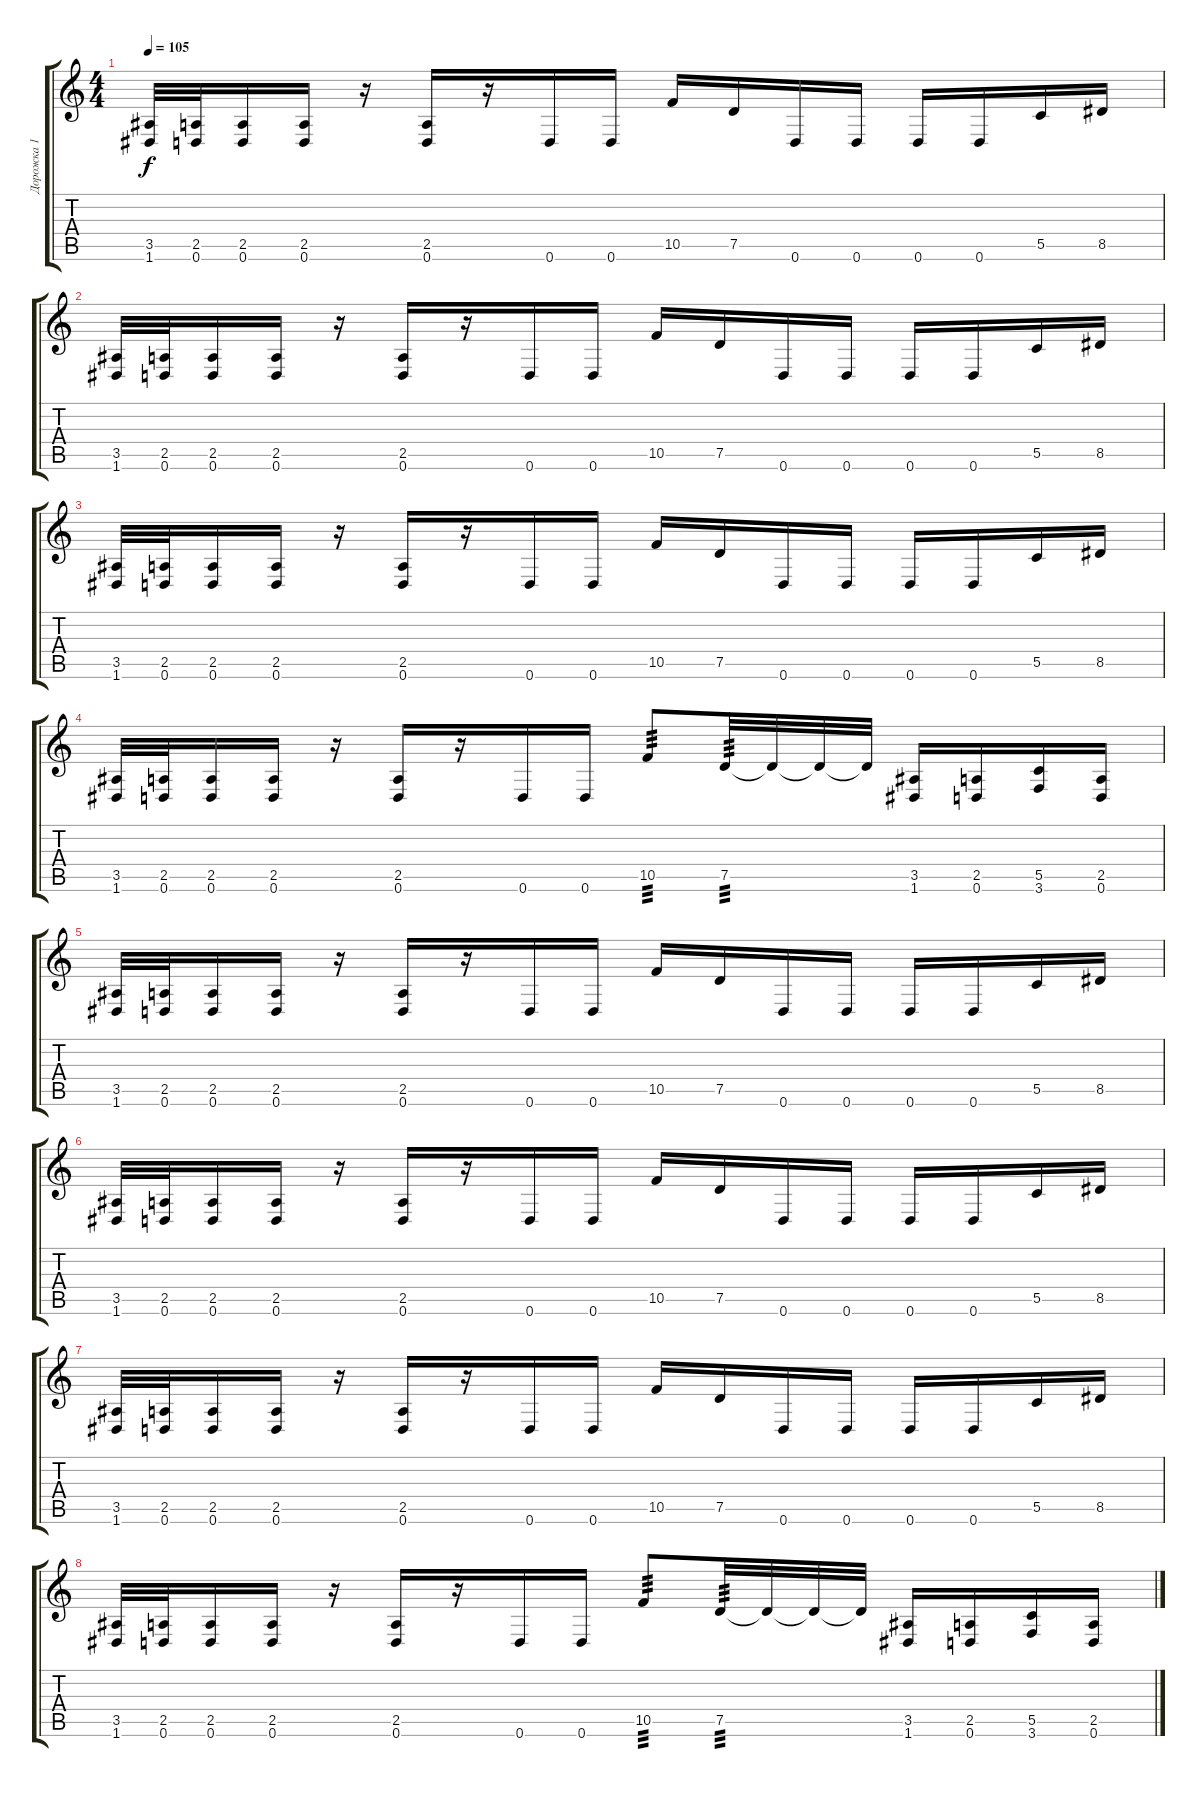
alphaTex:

\track ("Дорожка 1" "Дорожка 1") {instrument distortionguitar}
\staff {score tabs}
\tuning (D4 A3 F3 C3 G2 D2) {hide}
\ts (4 4)
\tempo 105
\clef g2
\ks c
(3.5 1.6).32{dy f} (2.5 0.6).32 (2.5 0.6).16 (2.5 0.6).16 r.16 (2.5 0.6).16 r.16 0.6.16 0.6.16 10.5.16 7.5.16 0.6.16 0.6.16 0.6.16 0.6.16 5.5.16 8.5.16 |
(3.5 1.6).32 (2.5 0.6).32 (2.5 0.6).16 (2.5 0.6).16 r.16 (2.5 0.6).16 r.16 0.6.16 0.6.16 10.5.16 7.5.16 0.6.16 0.6.16 0.6.16 0.6.16 5.5.16 8.5.16 |
(3.5 1.6).32 (2.5 0.6).32 (2.5 0.6).16 (2.5 0.6).16 r.16 (2.5 0.6).16 r.16 0.6.16 0.6.16 10.5.16 7.5.16 0.6.16 0.6.16 0.6.16 0.6.16 5.5.16 8.5.16 |
(3.5 1.6).32 (2.5 0.6).32 (2.5 0.6).16 (2.5 0.6).16 r.16 (2.5 0.6).16 r.16 0.6.16 0.6.16 10.5.8{tp 3} 7.5.32{tp 3} 7.5{t}.32 7.5{t}.32 7.5{t}.32 (3.5 1.6).16 (2.5 0.6).16 (5.5 3.6).16 (2.5 0.6).16 |
(3.5 1.6).32 (2.5 0.6).32 (2.5 0.6).16 (2.5 0.6).16 r.16 (2.5 0.6).16 r.16 0.6.16 0.6.16 10.5.16 7.5.16 0.6.16 0.6.16 0.6.16 0.6.16 5.5.16 8.5.16 |
(3.5 1.6).32 (2.5 0.6).32 (2.5 0.6).16 (2.5 0.6).16 r.16 (2.5 0.6).16 r.16 0.6.16 0.6.16 10.5.16 7.5.16 0.6.16 0.6.16 0.6.16 0.6.16 5.5.16 8.5.16 |
(3.5 1.6).32 (2.5 0.6).32 (2.5 0.6).16 (2.5 0.6).16 r.16 (2.5 0.6).16 r.16 0.6.16 0.6.16 10.5.16 7.5.16 0.6.16 0.6.16 0.6.16 0.6.16 5.5.16 8.5.16 |
(3.5 1.6).32 (2.5 0.6).32 (2.5 0.6).16 (2.5 0.6).16 r.16 (2.5 0.6).16 r.16 0.6.16 0.6.16 10.5.8{tp 3} 7.5.32{tp 3} 7.5{t}.32 7.5{t}.32 7.5{t}.32 (3.5 1.6).16 (2.5 0.6).16 (5.5 3.6).16 (2.5 0.6).16
